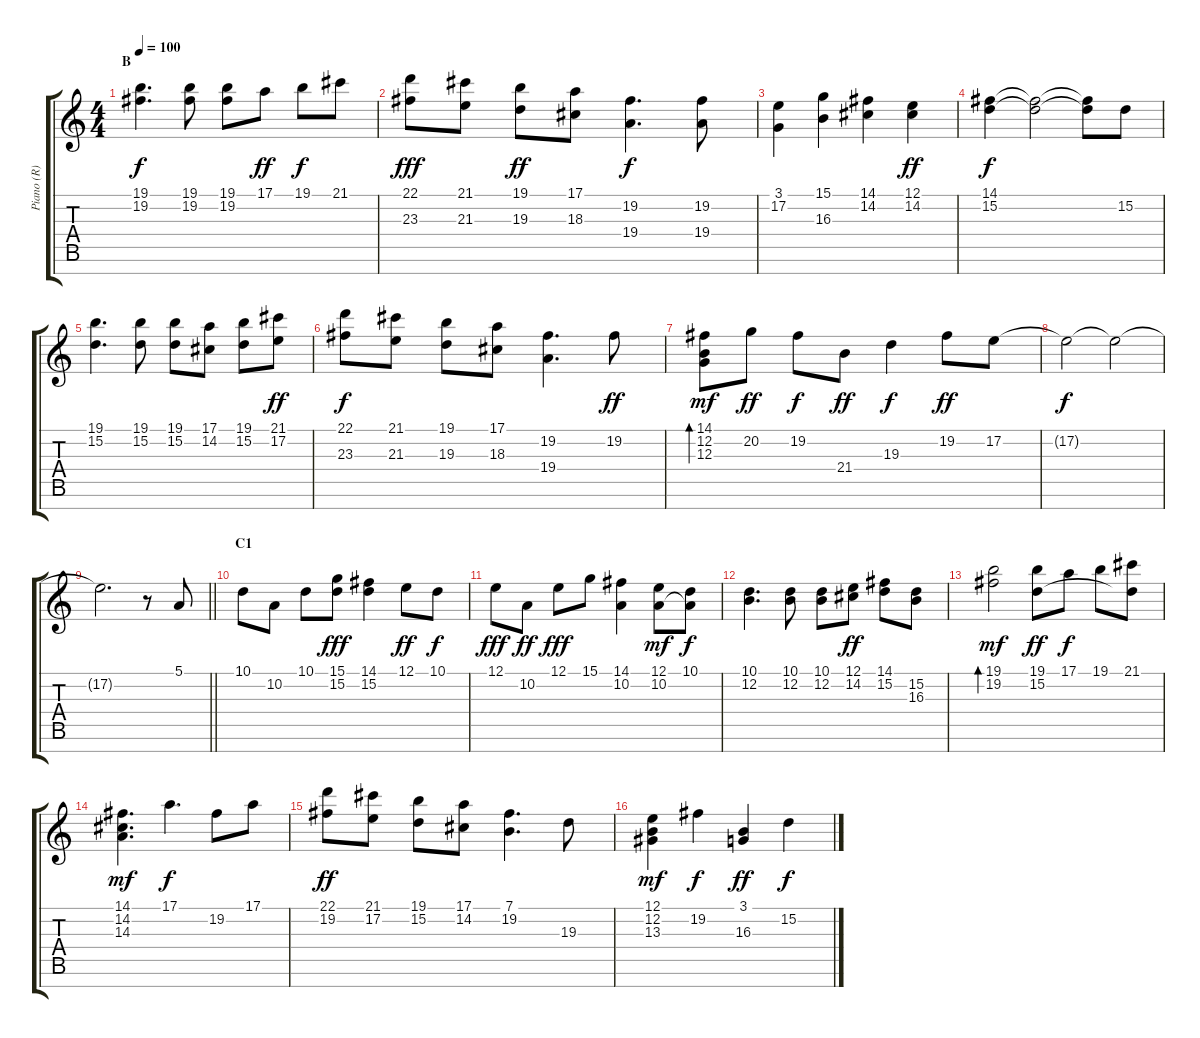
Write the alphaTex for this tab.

\track ("Piano (R)" "Piano (R)") {instrument acousticgrandpiano}
\staff {score tabs}
\tuning (E4 B3 G3 D3 A2 E2 B1) {hide}
\ts (4 4)
\section ("" "B")
\tempo 100
\clef g2
\ks c
(19.1 19.2).4{d dy f} (19.1 19.2).8 (19.1 19.2).8 17.1.8{dy ff} 19.1.8{dy f} 21.1.8 |
(22.1 23.3).8{dy fff} (21.1 21.3).8 (19.1 19.3).8{dy ff} (17.1 18.3).8 (19.2 19.4).4{d dy f} (19.2 19.4).8 |
(3.1 17.2).4 (15.1 16.3).4 (14.1 14.2).4 (12.1 14.2).4{dy ff} |
(14.1 15.2).4{dy f} (14.1{t} 15.2{t}).2 (14.1{t} 15.2{t}).8 15.2.8 |
(19.1 15.2).4{d} (19.1 15.2).8 (19.1 15.2).8 (17.1 14.2).8 (19.1 15.2).8 (21.1 17.2).8{dy ff} |
(22.1 23.3).8{dy f} (21.1 21.3).8 (19.1 19.3).8 (17.1 18.3).8 (19.2 19.4).4{d} 19.2.8{dy ff} |
(14.1 12.2 12.3).8{bd 60 dy mf} 20.2.8{dy ff} 19.2.8{dy f} 21.4.8{dy ff} 19.3.4{dy f} 19.2.8{dy ff} 17.2.8 |
17.2{t}.2{dy f} 17.2{t}.2 |
\barLineRight lightlight
17.2{t}.2{d} r.8 5.1.8 |
\section ("" "C1")
10.1.8 10.2.8 10.1.8 (15.1 15.2).8{dy fff} (14.1 15.2).4 12.1.8{dy ff} 10.1.8{dy f} |
12.1.8{dy fff} 10.2.8{dy ff} 12.1.8{dy fff} 15.1.8 (14.1 10.2).4 (12.1 10.2).8{dy mf} (10.1 10.2{t}).8{dy f} |
(10.1 12.2).4{d} (10.1 12.2).8 (10.1 12.2).8 (12.1 14.2).8{dy ff} (14.1 15.2).8 (15.2 16.3).8 |
(19.1 19.2).2{bd 60 dy mf} (19.1 15.2).8{dy ff} 17.1.8{dy f} 19.1.8 (21.1 15.2{t}).8 |
(14.1 14.2 14.3).4{d dy mf} 17.1.4{d dy f} 19.2.8 17.1.8 |
(22.1 19.2).8{dy ff} (21.1 17.2).8 (19.1 15.2).8 (17.1 14.2).8 (7.1 19.2).4{d} 19.3.8 |
(12.1 12.2 13.3).4{dy mf} 19.2.4{dy f} (3.1 16.3).4{dy ff} 15.2.4{dy f}
